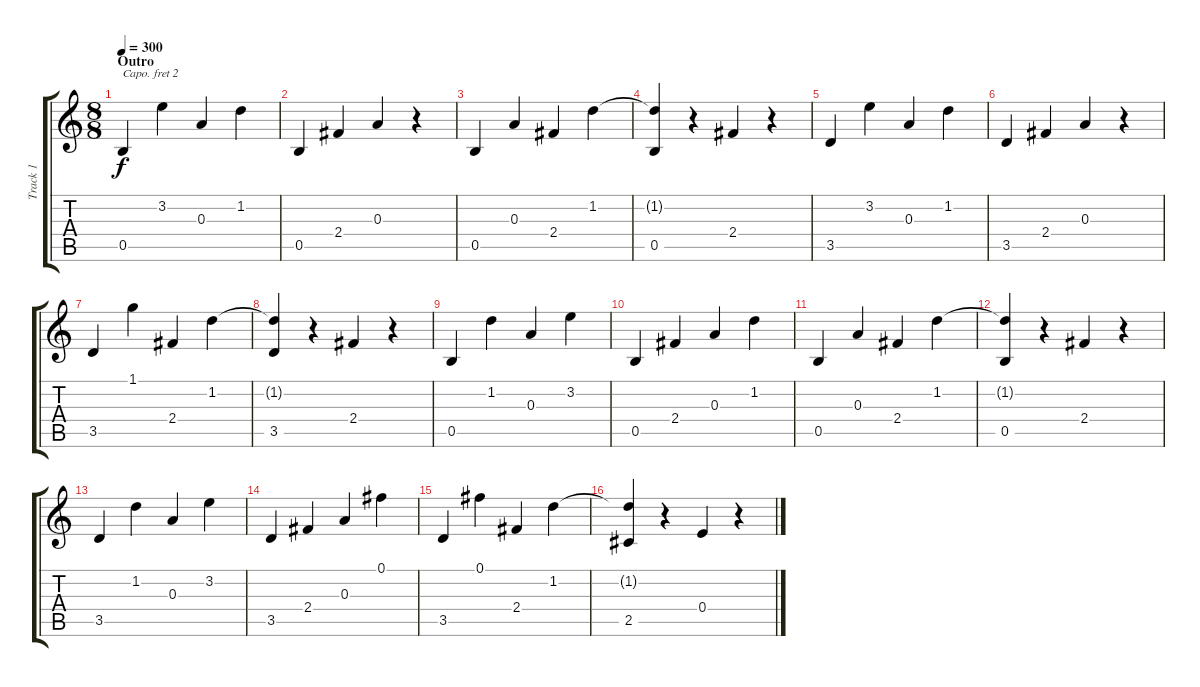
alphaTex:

\track ("Track 1" "Track 1") {instrument electricguitarclean}
\staff {score tabs}
\capo 2
\tuning (E4 B3 G3 D3 A2 E2) {hide}
\ts (8 8)
\section ("" "Outro")
\tempo 300
\clef g2
\ks c
0.5.4{dy f} 3.2.4 0.3.4 1.2.4 |
0.5.4 2.4.4 0.3.4 r.4 |
0.5.4 0.3.4 2.4.4 1.2.4 |
(1.2{t} 0.5).4 r.4 2.4.4 r.4 |
3.5.4 3.2.4 0.3.4 1.2.4 |
3.5.4 2.4.4 0.3.4 r.4 |
3.5.4 1.1.4 2.4.4 1.2.4 |
(1.2{t} 3.5).4 r.4 2.4.4 r.4 |
0.5.4 1.2.4 0.3.4 3.2.4 |
0.5.4 2.4.4 0.3.4 1.2.4 |
0.5.4 0.3.4 2.4.4 1.2.4 |
(1.2{t} 0.5).4 r.4 2.4.4 r.4 |
3.5.4 1.2.4 0.3.4 3.2.4 |
3.5.4 2.4.4 0.3.4 0.1.4 |
3.5.4 0.1.4 2.4.4 1.2.4 |
(1.2{t} 2.5).4 r.4 0.4.4 r.4
